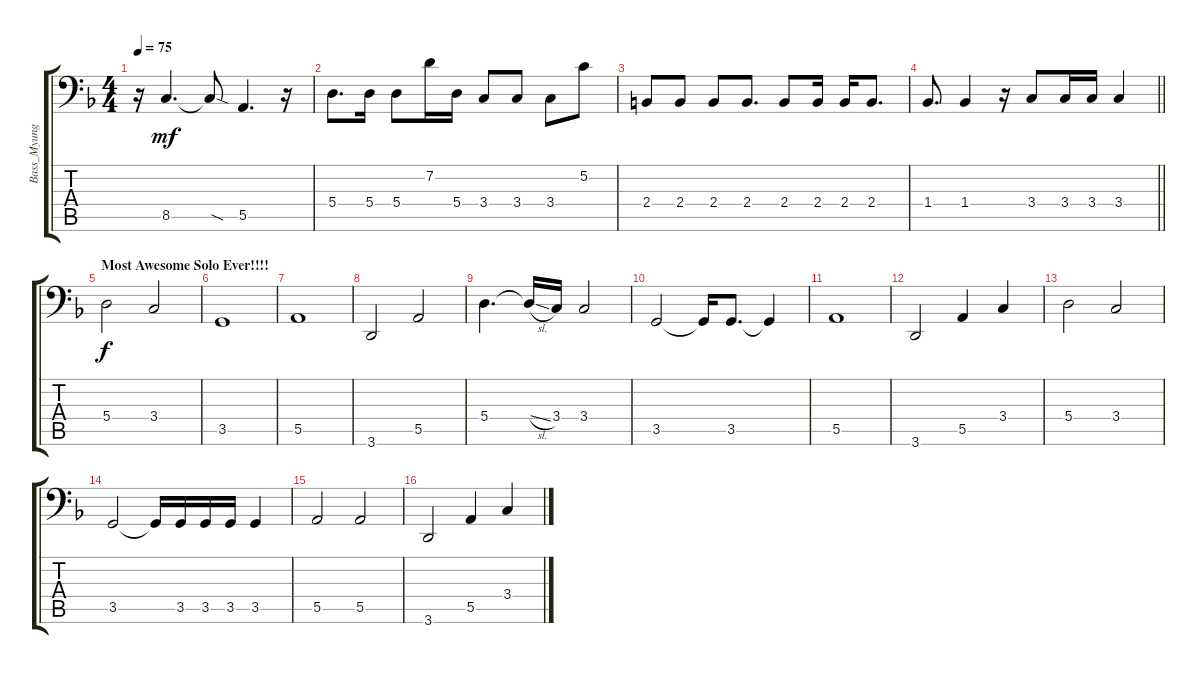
\track ("Bass_Myung" "Bass_Myung") {instrument electricbassfinger}
\staff {score tabs}
\tuning (B2 G2 D2 A1 E1 B0) {hide}
\ts (4 4)
\tempo 75
\clef f4
\ks f
r.16{dy mf} 8.5.4{d} 8.5{sod t}.8 5.5.4{d} r.16 |
5.4.8{d} 5.4.16 5.4.8 7.2.16 5.4.16 3.4.8 3.4.8 3.4.8 5.2.8 |
2.4.8 2.4.8 2.4.8 2.4.8{d} 2.4.8 2.4.16 2.4.16 2.4.8{d} |
\barLineRight lightlight
1.4.8{d} 1.4.4 r.16 3.4.8 3.4.16 3.4.16 3.4.4 |
\section ("" "Most Awesome Solo Ever!!!!")
5.4.2{dy f} 3.4.2 |
3.5.1 |
5.5.1 |
3.6.2 5.5.2 |
5.4.4{d} 5.4{sl t}.16 3.4.16 3.4.2 |
3.5.2 3.5{t}.16 3.5.8{d} 3.5{t}.4 |
5.5.1 |
3.6.2 5.5.4 3.4.4 |
5.4.2 3.4.2 |
3.5.2 3.5{t}.16 3.5.16 3.5.16 3.5.16 3.5.4 |
5.5.2 5.5.2 |
3.6.2 5.5.4 3.4.4
